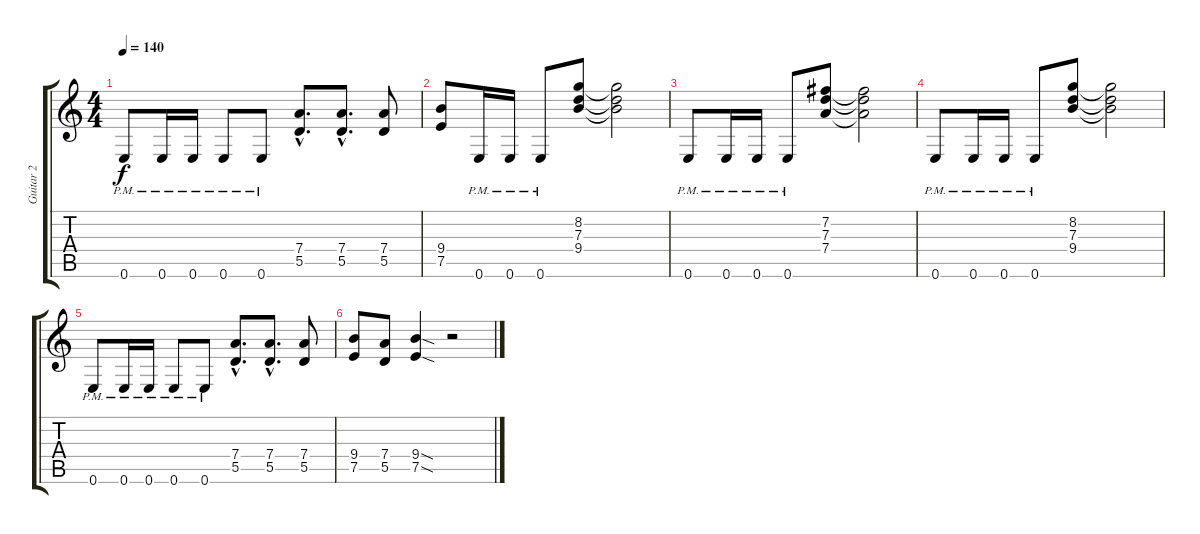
\track ("Guitar 2" "Guitar 2") {instrument distortionguitar}
\staff {score tabs}
\tuning (E4 B3 G3 D3 A2 E2) {hide}
\ts (4 4)
\tempo 140
\clef g2
\ks c
0.6{pm}.8{dy f} 0.6{pm}.16 0.6{pm}.16 0.6{pm}.8 0.6{pm}.8 (7.4{hac} 5.5{hac}).8{d} (7.4{hac} 5.5{hac}).8{d} (7.4 5.5).8 |
(9.4 7.5).8 0.6{pm}.16 0.6{pm}.16 0.6{pm}.8 (8.2 7.3 9.4).8 (8.2{t} 7.3{t} 9.4{t}).2 |
0.6{pm}.8 0.6{pm}.16 0.6{pm}.16 0.6{pm}.8 (7.2 7.3 7.4).8 (7.2{t} 7.3{t} 7.4{t}).2 |
0.6{pm}.8 0.6{pm}.16 0.6{pm}.16 0.6{pm}.8 (8.2 7.3 9.4).8 (8.2{t} 7.3{t} 9.4{t}).2 |
0.6{pm}.8 0.6{pm}.16 0.6{pm}.16 0.6{pm}.8 0.6{pm}.8 (7.4{hac} 5.5{hac}).8{d} (7.4{hac} 5.5{hac}).8{d} (7.4 5.5).8 |
(9.4 7.5).8 (7.4 5.5).8 (9.4{sod} 7.5{sod}).4 r.2
